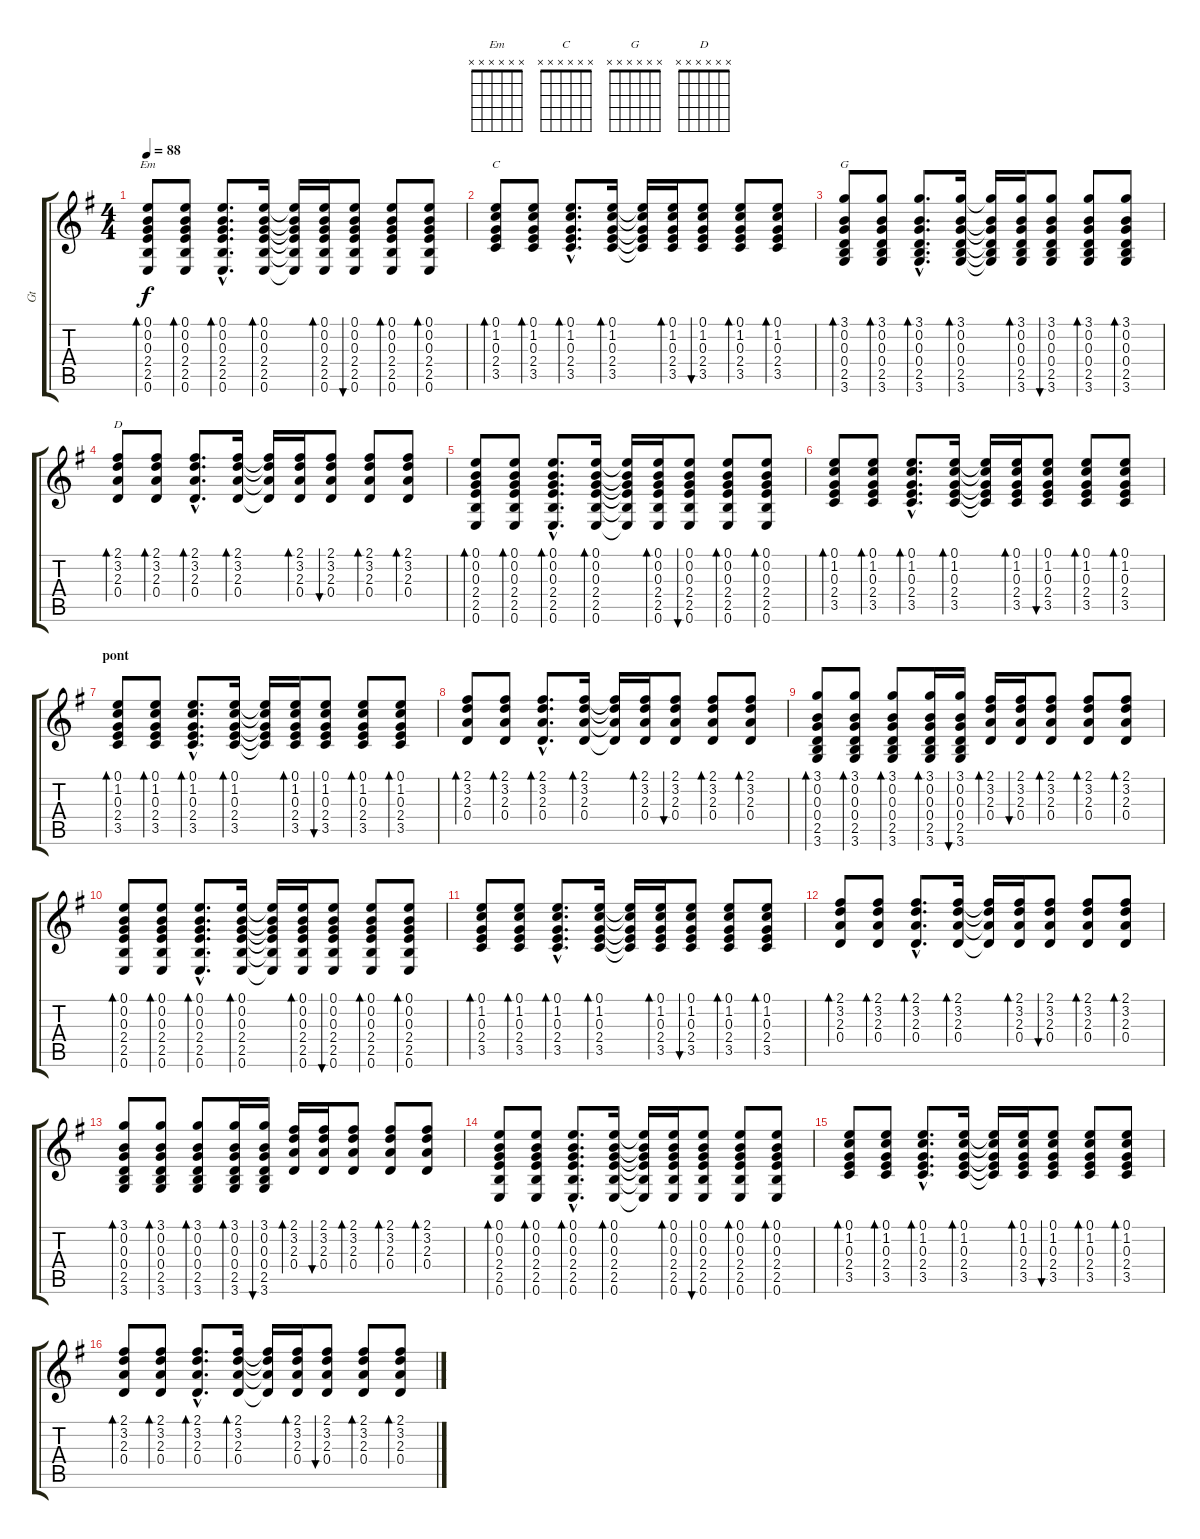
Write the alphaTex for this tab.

\track ("Gt" "Gt") {instrument acousticguitarnylon}
\staff {score tabs}
\tuning (E4 B3 G3 D3 A2 E2) {hide}
\chord ("Em" x x x x x x)
\chord ("C" x x x x x x)
\chord ("G" x x x x x x)
\chord ("D" x x x x x x)
\ts (4 4)
\tempo 88
\clef g2
\ks g
(0.1 0.2 0.3 2.4 2.5 0.6).8{bd 60 ch "Em" dy f} (0.1 0.2 0.3 2.4 2.5 0.6).8{bd 60} (0.1{hac} 0.2{hac} 0.3{hac} 2.4{hac} 2.5{hac} 0.6{hac}).8{d bd 60} (0.1 0.2 0.3 2.4 2.5 0.6).16{bd 60} (0.1{t} 0.2{t} 0.3{t} 2.4{t} 2.5{t} 0.6{t}).16 (0.1 0.2 0.3 2.4 2.5 0.6).16{bd 30} (0.1 0.2 0.3 2.4 2.5 0.6).8{bu 30} (0.1 0.2 0.3 2.4 2.5 0.6).8{bd 60} (0.1 0.2 0.3 2.4 2.5 0.6).8{bd 60} |
(0.1 1.2 0.3 2.4 3.5).8{bd 60 ch "C"} (0.1 1.2 0.3 2.4 3.5).8{bd 60} (0.1{hac} 1.2{hac} 0.3{hac} 2.4{hac} 3.5{hac}).8{d bd 60} (0.1 1.2 0.3 2.4 3.5).16{bd 60} (0.1{t} 1.2{t} 0.3{t} 2.4{t} 3.5{t}).16 (0.1 1.2 0.3 2.4 3.5).16{bd 30} (0.1 1.2 0.3 2.4 3.5).8{bu 30} (0.1 1.2 0.3 2.4 3.5).8{bd 60} (0.1 1.2 0.3 2.4 3.5).8{bd 60} |
(3.1 0.2 0.3 0.4 2.5 3.6).8{bd 60 ch "G"} (3.1 0.2 0.3 0.4 2.5 3.6).8{bd 60} (3.1{hac} 0.2{hac} 0.3{hac} 0.4{hac} 2.5{hac} 3.6{hac}).8{d bd 60} (3.1 0.2 0.3 0.4 2.5 3.6).16{bd 60} (3.1{t} 0.2{t} 0.3{t} 0.4{t} 2.5{t} 3.6{t}).16 (3.1 0.2 0.3 0.4 2.5 3.6).16{bd 30} (3.1 0.2 0.3 0.4 2.5 3.6).8{bu 30} (3.1 0.2 0.3 0.4 2.5 3.6).8{bd 60} (3.1 0.2 0.3 0.4 2.5 3.6).8{bd 60} |
(2.1 3.2 2.3 0.4).8{bd 60 ch "D"} (2.1 3.2 2.3 0.4).8{bd 60} (2.1{hac} 3.2{hac} 2.3{hac} 0.4{hac}).8{d bd 60} (2.1 3.2 2.3 0.4).16{bd 60} (2.1{t} 3.2{t} 2.3{t} 0.4{t}).16 (2.1 3.2 2.3 0.4).16{bd 30} (2.1 3.2 2.3 0.4).8{bu 30} (2.1 3.2 2.3 0.4).8{bd 60} (2.1 3.2 2.3 0.4).8{bd 60} |
(0.1 0.2 0.3 2.4 2.5 0.6).8{bd 60} (0.1 0.2 0.3 2.4 2.5 0.6).8{bd 60} (0.1{hac} 0.2{hac} 0.3{hac} 2.4{hac} 2.5{hac} 0.6{hac}).8{d bd 60} (0.1 0.2 0.3 2.4 2.5 0.6).16{bd 60} (0.1{t} 0.2{t} 0.3{t} 2.4{t} 2.5{t} 0.6{t}).16 (0.1 0.2 0.3 2.4 2.5 0.6).16{bd 30} (0.1 0.2 0.3 2.4 2.5 0.6).8{bu 30} (0.1 0.2 0.3 2.4 2.5 0.6).8{bd 60} (0.1 0.2 0.3 2.4 2.5 0.6).8{bd 60} |
(0.1 1.2 0.3 2.4 3.5).8{bd 60} (0.1 1.2 0.3 2.4 3.5).8{bd 60} (0.1{hac} 1.2{hac} 0.3{hac} 2.4{hac} 3.5{hac}).8{d bd 60} (0.1 1.2 0.3 2.4 3.5).16{bd 60} (0.1{t} 1.2{t} 0.3{t} 2.4{t} 3.5{t}).16 (0.1 1.2 0.3 2.4 3.5).16{bd 30} (0.1 1.2 0.3 2.4 3.5).8{bu 30} (0.1 1.2 0.3 2.4 3.5).8{bd 60} (0.1 1.2 0.3 2.4 3.5).8{bd 60} |
\section ("" "pont")
(0.1 1.2 0.3 2.4 3.5).8{bd 60} (0.1 1.2 0.3 2.4 3.5).8{bd 60} (0.1{hac} 1.2{hac} 0.3{hac} 2.4{hac} 3.5{hac}).8{d bd 60} (0.1 1.2 0.3 2.4 3.5).16{bd 60} (0.1{t} 1.2{t} 0.3{t} 2.4{t} 3.5{t}).16 (0.1 1.2 0.3 2.4 3.5).16{bd 30} (0.1 1.2 0.3 2.4 3.5).8{bu 30} (0.1 1.2 0.3 2.4 3.5).8{bd 60} (0.1 1.2 0.3 2.4 3.5).8{bd 60} |
(2.1 3.2 2.3 0.4).8{bd 60} (2.1 3.2 2.3 0.4).8{bd 60} (2.1{hac} 3.2{hac} 2.3{hac} 0.4{hac}).8{d bd 60} (2.1 3.2 2.3 0.4).16{bd 60} (2.1{t} 3.2{t} 2.3{t} 0.4{t}).16 (2.1 3.2 2.3 0.4).16{bd 30} (2.1 3.2 2.3 0.4).8{bu 30} (2.1 3.2 2.3 0.4).8{bd 60} (2.1 3.2 2.3 0.4).8{bd 60} |
(3.1 0.2 0.3 0.4 2.5 3.6).8{bd 60} (3.1 0.2 0.3 0.4 2.5 3.6).8{bd 60} (3.1 0.2 0.3 0.4 2.5 3.6).8{bd 60} (3.1 0.2 0.3 0.4 2.5 3.6).16{bd 60} (3.1 0.2 0.3 0.4 2.5 3.6).16{bu 60} (2.1 3.2 2.3 0.4).16{bd 30} (2.1 3.2 2.3 0.4).16{bu 30} (2.1 3.2 2.3 0.4).8{bd 60} (2.1 3.2 2.3 0.4).8{bd 60} (2.1 3.2 2.3 0.4).8{bd 60} |
(0.1 0.2 0.3 2.4 2.5 0.6).8{bd 60} (0.1 0.2 0.3 2.4 2.5 0.6).8{bd 60} (0.1{hac} 0.2{hac} 0.3{hac} 2.4{hac} 2.5{hac} 0.6{hac}).8{d bd 60} (0.1 0.2 0.3 2.4 2.5 0.6).16{bd 60} (0.1{t} 0.2{t} 0.3{t} 2.4{t} 2.5{t} 0.6{t}).16 (0.1 0.2 0.3 2.4 2.5 0.6).16{bd 30} (0.1 0.2 0.3 2.4 2.5 0.6).8{bu 30} (0.1 0.2 0.3 2.4 2.5 0.6).8{bd 60} (0.1 0.2 0.3 2.4 2.5 0.6).8{bd 60} |
(0.1 1.2 0.3 2.4 3.5).8{bd 60} (0.1 1.2 0.3 2.4 3.5).8{bd 60} (0.1{hac} 1.2{hac} 0.3{hac} 2.4{hac} 3.5{hac}).8{d bd 60} (0.1 1.2 0.3 2.4 3.5).16{bd 60} (0.1{t} 1.2{t} 0.3{t} 2.4{t} 3.5{t}).16 (0.1 1.2 0.3 2.4 3.5).16{bd 30} (0.1 1.2 0.3 2.4 3.5).8{bu 30} (0.1 1.2 0.3 2.4 3.5).8{bd 60} (0.1 1.2 0.3 2.4 3.5).8{bd 60} |
(2.1 3.2 2.3 0.4).8{bd 60} (2.1 3.2 2.3 0.4).8{bd 60} (2.1{hac} 3.2{hac} 2.3{hac} 0.4{hac}).8{d bd 60} (2.1 3.2 2.3 0.4).16{bd 60} (2.1{t} 3.2{t} 2.3{t} 0.4{t}).16 (2.1 3.2 2.3 0.4).16{bd 30} (2.1 3.2 2.3 0.4).8{bu 30} (2.1 3.2 2.3 0.4).8{bd 60} (2.1 3.2 2.3 0.4).8{bd 60} |
(3.1 0.2 0.3 0.4 2.5 3.6).8{bd 60} (3.1 0.2 0.3 0.4 2.5 3.6).8{bd 60} (3.1 0.2 0.3 0.4 2.5 3.6).8{bd 60} (3.1 0.2 0.3 0.4 2.5 3.6).16{bd 60} (3.1 0.2 0.3 0.4 2.5 3.6).16{bu 60} (2.1 3.2 2.3 0.4).16{bd 30} (2.1 3.2 2.3 0.4).16{bu 30} (2.1 3.2 2.3 0.4).8{bd 60} (2.1 3.2 2.3 0.4).8{bd 60} (2.1 3.2 2.3 0.4).8{bd 60} |
(0.1 0.2 0.3 2.4 2.5 0.6).8{bd 60} (0.1 0.2 0.3 2.4 2.5 0.6).8{bd 60} (0.1{hac} 0.2{hac} 0.3{hac} 2.4{hac} 2.5{hac} 0.6{hac}).8{d bd 60} (0.1 0.2 0.3 2.4 2.5 0.6).16{bd 60} (0.1{t} 0.2{t} 0.3{t} 2.4{t} 2.5{t} 0.6{t}).16 (0.1 0.2 0.3 2.4 2.5 0.6).16{bd 30} (0.1 0.2 0.3 2.4 2.5 0.6).8{bu 30} (0.1 0.2 0.3 2.4 2.5 0.6).8{bd 60} (0.1 0.2 0.3 2.4 2.5 0.6).8{bd 60} |
(0.1 1.2 0.3 2.4 3.5).8{bd 60} (0.1 1.2 0.3 2.4 3.5).8{bd 60} (0.1{hac} 1.2{hac} 0.3{hac} 2.4{hac} 3.5{hac}).8{d bd 60} (0.1 1.2 0.3 2.4 3.5).16{bd 60} (0.1{t} 1.2{t} 0.3{t} 2.4{t} 3.5{t}).16 (0.1 1.2 0.3 2.4 3.5).16{bd 30} (0.1 1.2 0.3 2.4 3.5).8{bu 30} (0.1 1.2 0.3 2.4 3.5).8{bd 60} (0.1 1.2 0.3 2.4 3.5).8{bd 60} |
(2.1 3.2 2.3 0.4).8{bd 60} (2.1 3.2 2.3 0.4).8{bd 60} (2.1{hac} 3.2{hac} 2.3{hac} 0.4{hac}).8{d bd 60} (2.1 3.2 2.3 0.4).16{bd 60} (2.1{t} 3.2{t} 2.3{t} 0.4{t}).16 (2.1 3.2 2.3 0.4).16{bd 30} (2.1 3.2 2.3 0.4).8{bu 30} (2.1 3.2 2.3 0.4).8{bd 60} (2.1 3.2 2.3 0.4).8{bd 60}
